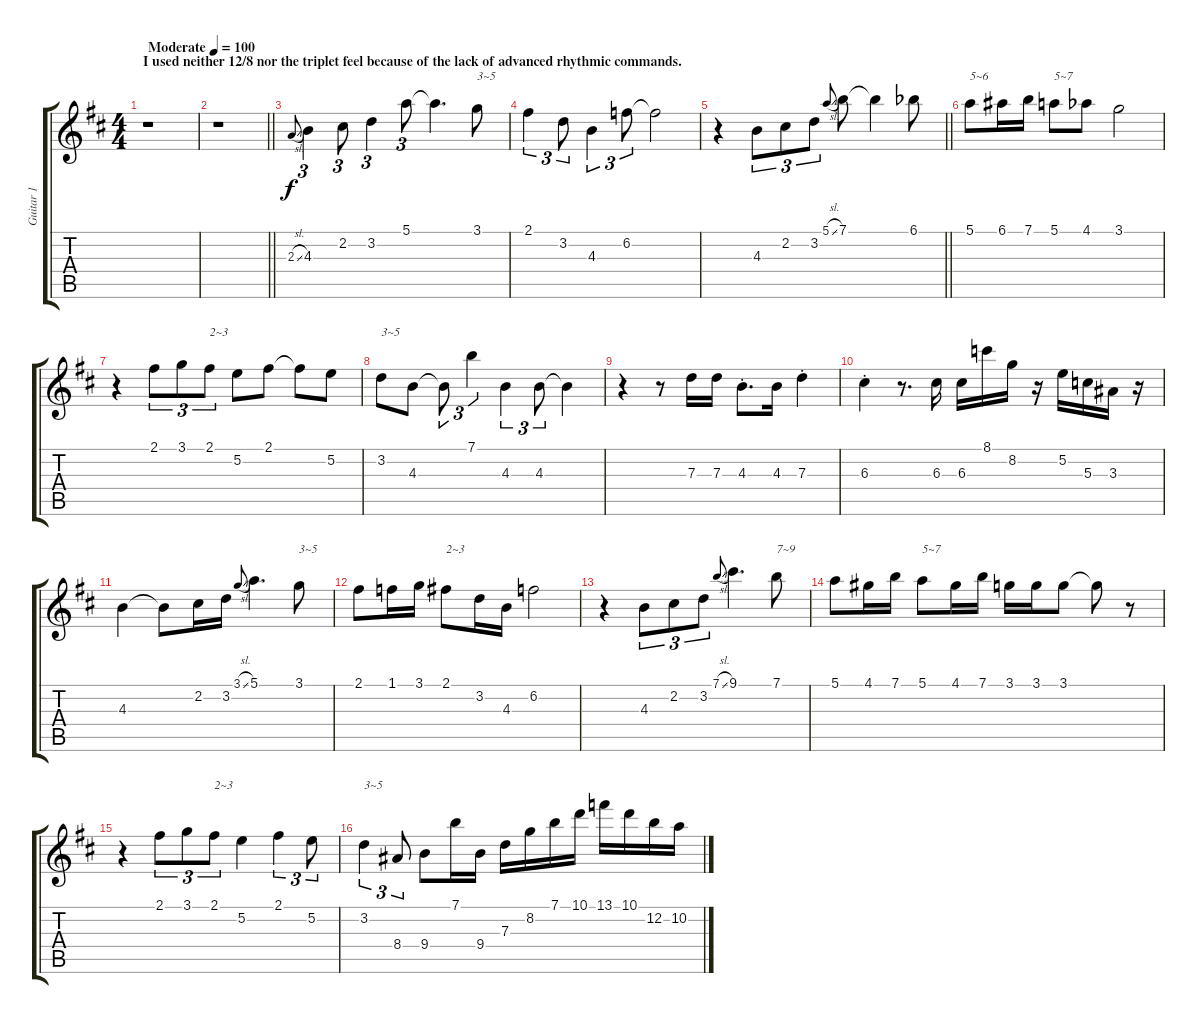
\track ("Guitar 1" "Guitar 1") {instrument acousticguitarsteel}
\staff {score tabs}
\tuning (E4 B3 G3 D3 A2 E2) {hide}
\ts (4 4)
\section ("" "I used neither 12/8 nor the triplet feel because of the lack of advanced rhythmic commands.")
\tempo (100 "Moderate")
\clef g2
\ks bminor
r.1{dy f instrument acousticguitarsteel} |
\barLineRight lightlight
r.1 |
2.3{sl}.8{gr onbeat} 4.3.4{tu (3 2)} 2.2.8{tu (3 2)} 3.2.4{tu (3 2)} 5.1.8{tu (3 2)} 5.1{t}.4{d} 3.1.8{txt "3~5"} |
2.1.4{tu (3 2)} 3.2.8{tu (3 2)} 4.3.4{tu (3 2)} 6.2.8{tu (3 2)} 6.2{t}.2 |
\barLineRight lightlight
r.4 4.3.8{tu (3 2)} 2.2.8{tu (3 2)} 3.2.8{tu (3 2)} 5.1{sl}.8{gr onbeat} 7.1.8 7.1{t}.4 6.1{acc b}.8 |
\section ("" "")
5.1.8{txt "5~6"} 6.1.16 7.1.16 5.1.8{txt "5~7"} 4.1{acc b}.8 3.1.2 |
r.4 2.1.8{tu (3 2)} 3.1.8{tu (3 2)} 2.1.8{tu (3 2) txt "2~3"} 5.2.8 2.1.8 2.1{t}.8 5.2.8 |
3.2.8{txt "3~5"} 4.3.8 4.3{t}.8{tu (3 2)} 7.1.4{tu (3 2)} 4.3.4{tu (3 2)} 4.3.8{tu (3 2)} 4.3{t}.4 |
r.4 r.8 7.3.16 7.3.16 4.3{st}.8{d} 4.3.16 7.3{st}.4 |
6.3{st}.4 r.8{d} 6.3.16 6.3.16 8.1.16 8.2.16 r.16 5.2.16 5.3.16 3.3.16 r.16 |
4.3.4 4.3{t}.8 2.2.16 3.2.16 3.1{sl}.8{gr onbeat} 5.1.4{d} 3.1.8{txt "3~5"} |
2.1.8 1.1.16 3.1.16 2.1.8{txt "2~3"} 3.2.16 4.3.16 6.2.2 |
r.4 4.3.8{tu (3 2)} 2.2.8{tu (3 2)} 3.2.8{tu (3 2)} 7.1{sl}.8{gr onbeat} 9.1.4{d} 7.1.8{txt "7~9"} |
5.1.8 4.1.16 7.1.16 5.1.8{txt "5~7"} 4.1.16 7.1.16 3.1.16 3.1.16 3.1.8 3.1{t}.8 r.8 |
r.4 2.1.8{tu (3 2)} 3.1.8{tu (3 2)} 2.1.8{tu (3 2) txt "2~3"} 5.2.4 2.1.4{tu (3 2)} 5.2.8{tu (3 2)} |
3.2.4{tu (3 2) txt "3~5"} 8.4.8{tu (3 2)} 9.4.8 7.1.16 9.4.16 7.3.16 8.2.16 7.1.16 10.1.16 13.1.16 10.1.16 12.2.16 10.2.16
